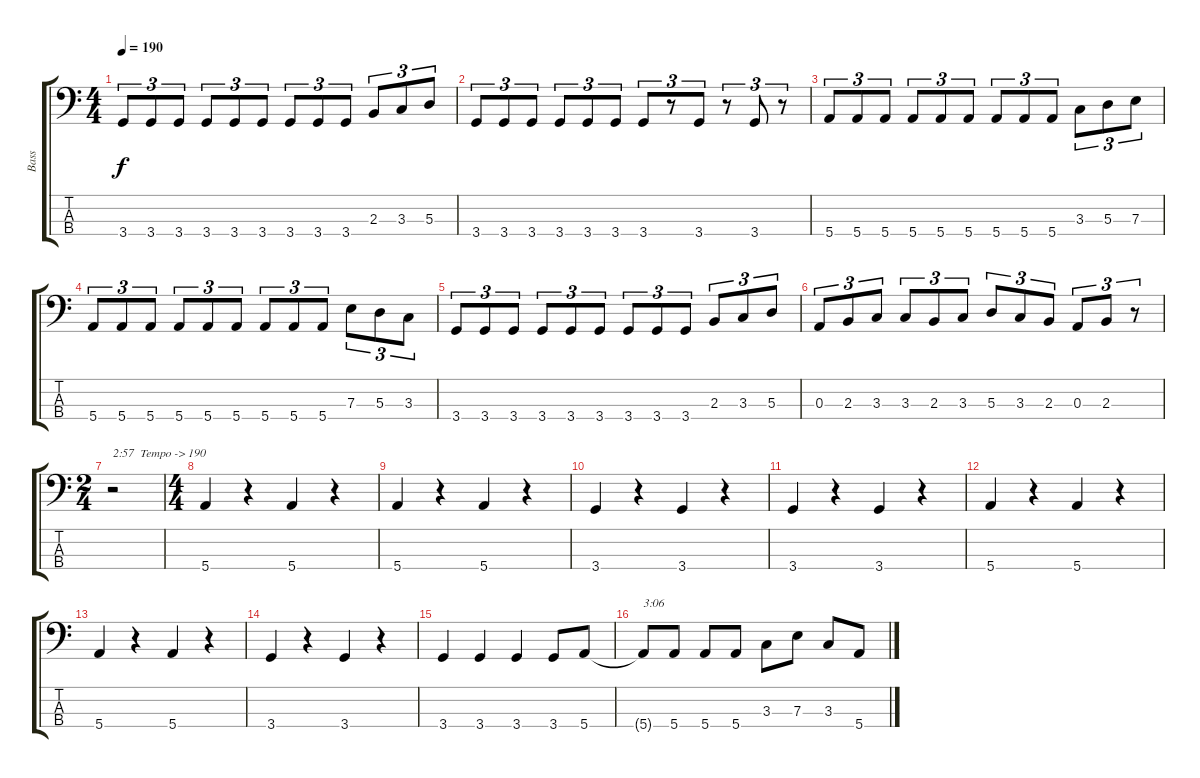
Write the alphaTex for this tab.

\track ("Bass" "Bass") {instrument electricbassfinger}
\staff {score tabs}
\tuning (G2 D2 A1 E1) {hide}
\ts (4 4)
\tempo 190
\clef f4
\ks c
3.4.8{tu (3 2) dy f} 3.4.8{tu (3 2)} 3.4.8{tu (3 2)} 3.4.8{tu (3 2)} 3.4.8{tu (3 2)} 3.4.8{tu (3 2)} 3.4.8{tu (3 2)} 3.4.8{tu (3 2)} 3.4.8{tu (3 2)} 2.3.8{tu (3 2)} 3.3.8{tu (3 2)} 5.3.8{tu (3 2)} |
3.4.8{tu (3 2)} 3.4.8{tu (3 2)} 3.4.8{tu (3 2)} 3.4.8{tu (3 2)} 3.4.8{tu (3 2)} 3.4.8{tu (3 2)} 3.4.8{tu (3 2)} r.8{tu (3 2)} 3.4.8{tu (3 2)} r.8{tu (3 2)} 3.4.8{tu (3 2)} r.8{tu (3 2)} |
5.4.8{tu (3 2)} 5.4.8{tu (3 2)} 5.4.8{tu (3 2)} 5.4.8{tu (3 2)} 5.4.8{tu (3 2)} 5.4.8{tu (3 2)} 5.4.8{tu (3 2)} 5.4.8{tu (3 2)} 5.4.8{tu (3 2)} 3.3.8{tu (3 2)} 5.3.8{tu (3 2)} 7.3.8{tu (3 2)} |
5.4.8{tu (3 2)} 5.4.8{tu (3 2)} 5.4.8{tu (3 2)} 5.4.8{tu (3 2)} 5.4.8{tu (3 2)} 5.4.8{tu (3 2)} 5.4.8{tu (3 2)} 5.4.8{tu (3 2)} 5.4.8{tu (3 2)} 7.3.8{tu (3 2)} 5.3.8{tu (3 2)} 3.3.8{tu (3 2)} |
3.4.8{tu (3 2)} 3.4.8{tu (3 2)} 3.4.8{tu (3 2)} 3.4.8{tu (3 2)} 3.4.8{tu (3 2)} 3.4.8{tu (3 2)} 3.4.8{tu (3 2)} 3.4.8{tu (3 2)} 3.4.8{tu (3 2)} 2.3.8{tu (3 2)} 3.3.8{tu (3 2)} 5.3.8{tu (3 2)} |
0.3.8{tu (3 2)} 2.3.8{tu (3 2)} 3.3.8{tu (3 2)} 3.3.8{tu (3 2)} 2.3.8{tu (3 2)} 3.3.8{tu (3 2)} 5.3.8{tu (3 2)} 3.3.8{tu (3 2)} 2.3.8{tu (3 2)} 0.3.8{tu (3 2)} 2.3.8{tu (3 2)} r.8{tu (3 2)} |
\ts (2 4)
r.2{txt "2:57  Tempo -> 190"} |
\ts (4 4)
5.4.4 r.4 5.4.4 r.4 |
5.4.4 r.4 5.4.4 r.4 |
3.4.4 r.4 3.4.4 r.4 |
3.4.4 r.4 3.4.4 r.4 |
5.4.4 r.4 5.4.4 r.4 |
5.4.4 r.4 5.4.4 r.4 |
3.4.4 r.4 3.4.4 r.4 |
3.4.4 3.4.4 3.4.4 3.4.8 5.4.8 |
5.4{t}.8{txt "3:06"} 5.4.8 5.4.8 5.4.8 3.3.8 7.3.8 3.3.8 5.4.8
